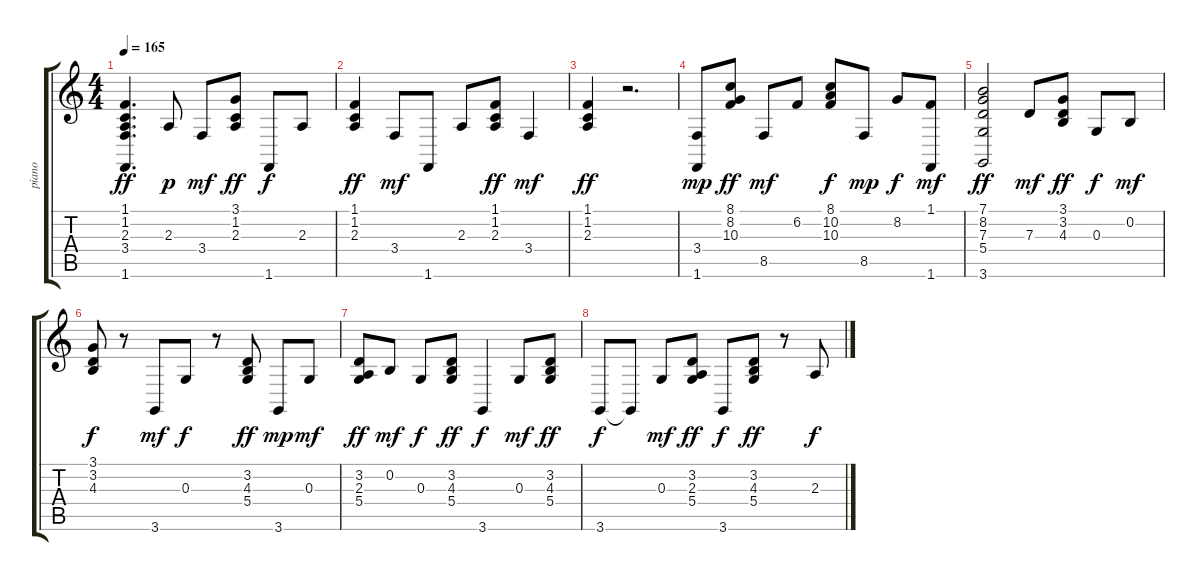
\track ("piano" "piano") {instrument brightacousticpiano}
\staff {score tabs}
\tuning (E4 B3 G3 D3 A2 E2) {hide}
\ts (4 4)
\tempo 165
\clef g2
\ks c
(1.1 1.2 2.3 3.4 1.6).4{d dy ff} 2.3.8{dy p} 3.4.8{dy mf} (3.1 1.2 2.3).8{dy ff} 1.6.8{dy f} 2.3.8 |
(1.1 1.2 2.3).4{dy ff} 3.4.8{dy mf} 1.6.8 2.3.8 (1.1 1.2 2.3).8{dy ff} 3.4.4{dy mf} |
(1.1 1.2 2.3).4{dy ff} r.2{d} |
(3.4 1.6).8{dy mp} (8.1 8.2 10.3).8{dy ff} 8.5.8{dy mf} 6.2.8 (8.1 10.2 10.3).8{dy f} 8.5.8{dy mp} 8.2.8{dy f} (1.1 1.6).8{dy mf} |
(7.1 8.2 7.3 5.4 3.6).2{dy ff} 7.3.8{dy mf} (3.1 3.2 4.3).8{dy ff} 0.3.8{dy f} 0.2.8{dy mf} |
(3.1 3.2 4.3).8{dy f} r.8 3.6.8{dy mf} 0.3.8{dy f} r.8 (3.2 4.3 5.4).8{dy ff} 3.6.8{dy mp} 0.3.8{dy mf} |
(3.2 2.3 5.4).8{dy ff} 0.2.8{dy mf} 0.3.8{dy f} (3.2 4.3 5.4).8{dy ff} 3.6.4{dy f} 0.3.8{dy mf} (3.2 4.3 5.4).8{dy ff} |
3.6.8{dy f} 3.6{t}.8 0.3.8{dy mf} (3.2 2.3 5.4).8{dy ff} 3.6.8{dy f} (3.2 4.3 5.4).8{dy ff} r.8 2.3.8{dy f}
